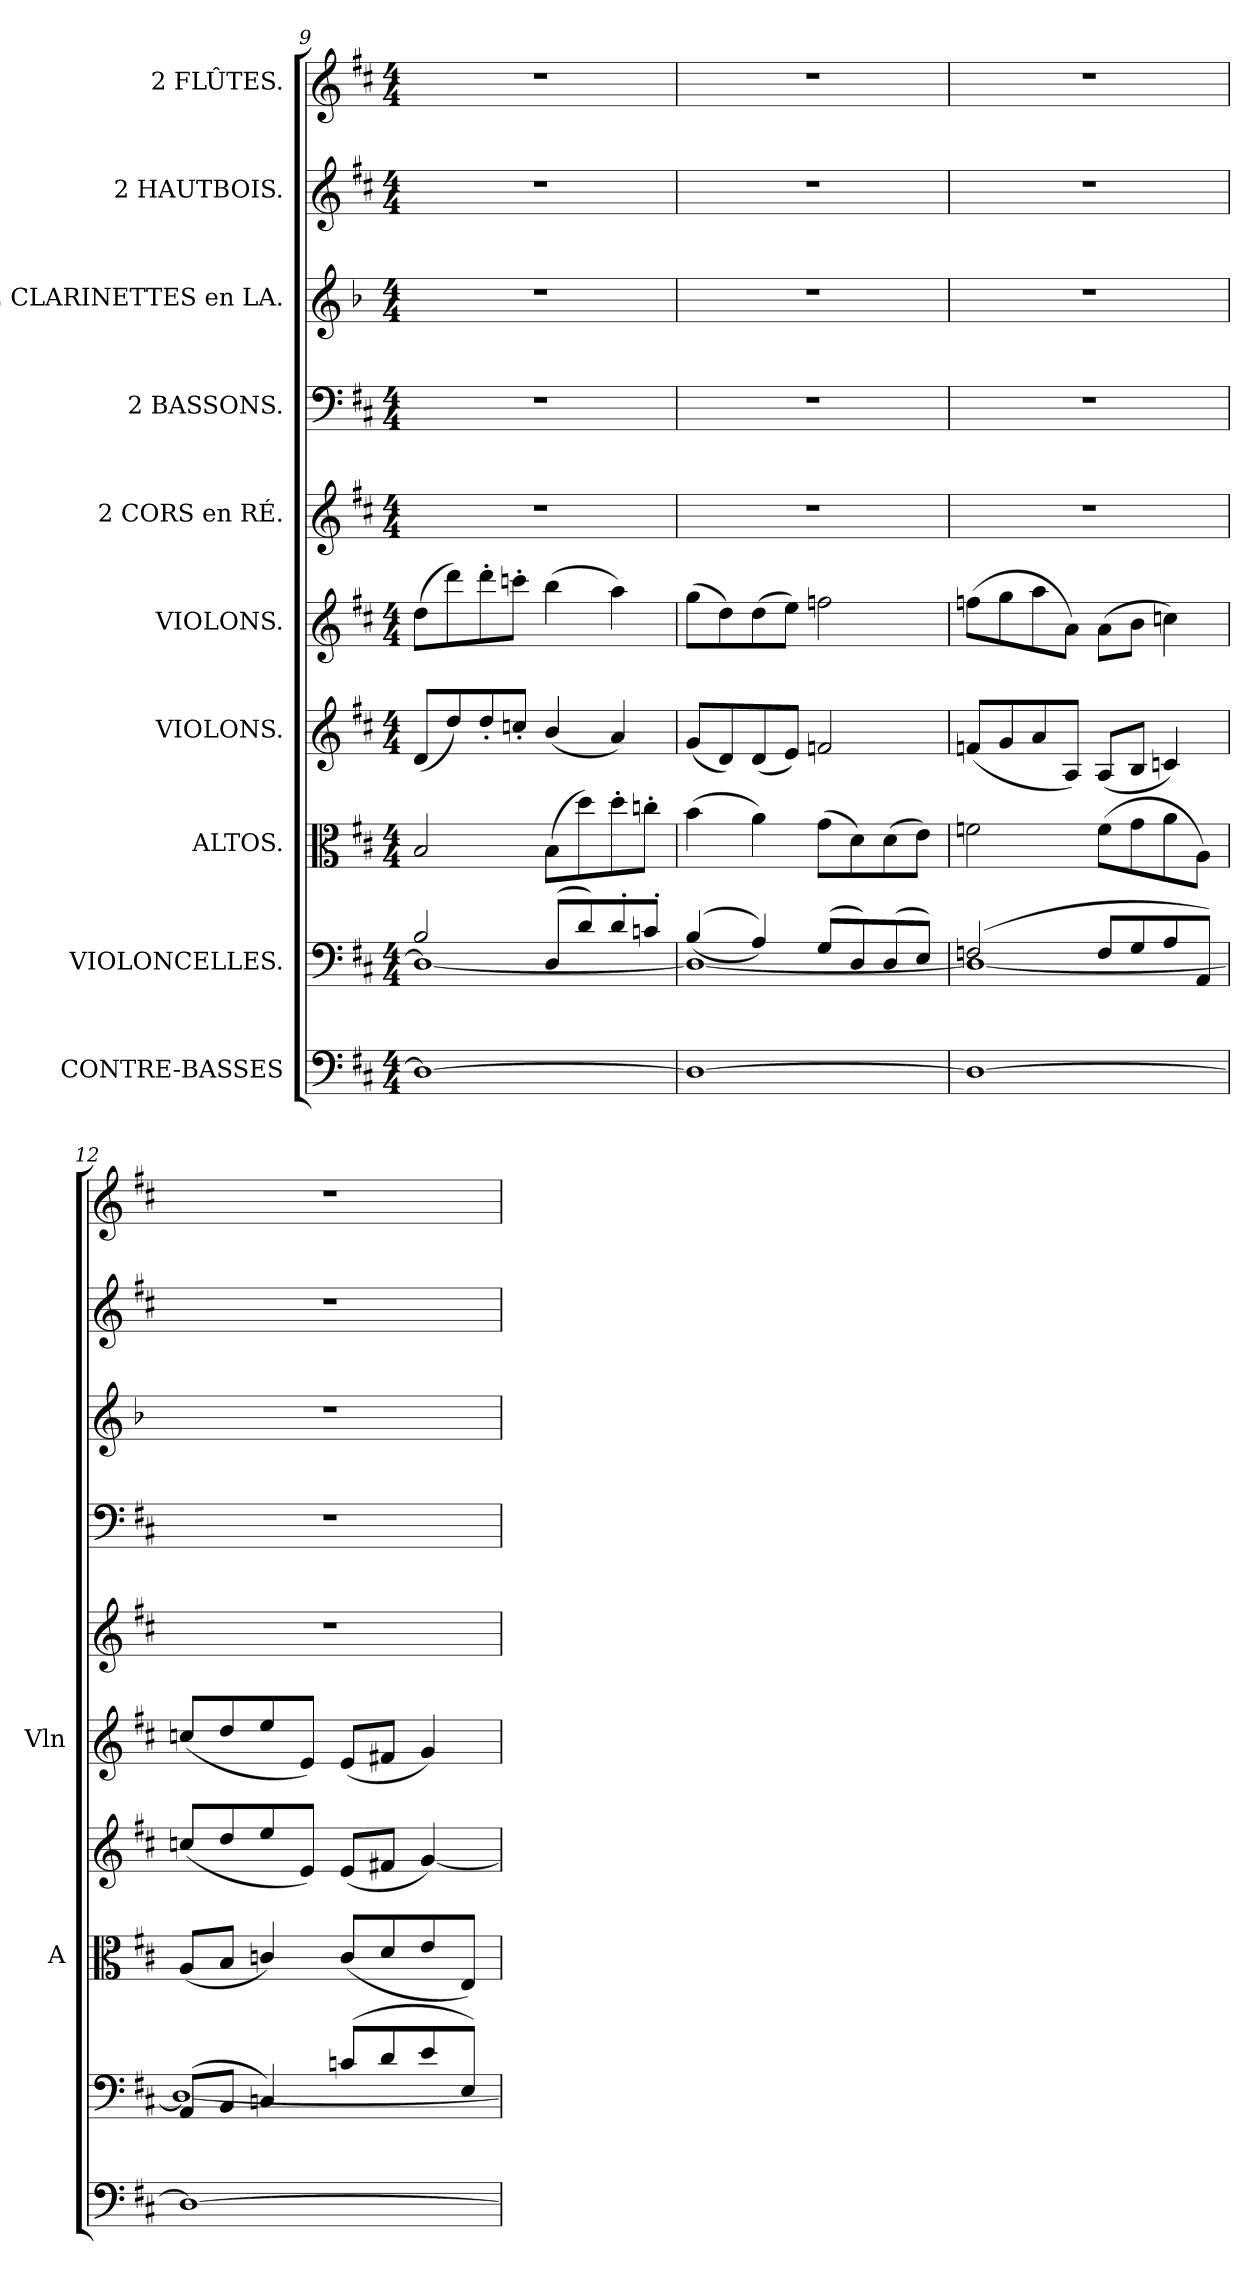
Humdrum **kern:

**kern	**kern	**kern	**kern	**kern	**kern	**kern	**kern	**kern	**kern
*part10	*part9	*part8	*part7	*part6	*part5	*part4	*part3	*part2	*part1
*staff10	*staff9	*staff8	*staff7	*staff6	*staff5	*staff4	*staff3	*staff2	*staff1
*I"CONTRE-BASSES	*I"VIOLONCELLES.	*I"ALTOS.	*I"VIOLONS.	*I"VIOLONS.	*I"2 CORS en RÉ.	*I"2 BASSONS.	*I"2 CLARINETTES en LA.	*I"2 HAUTBOIS.	*I"2 FLÛTES.
*	*	*I'A	*	*I'Vln	*	*	*	*	*
*clefF4	*clefF4	*clefC3	*clefG2	*clefG2	*clefG2	*clefF4	*clefG2	*clefG2	*clefG2
*	*	*	*	*	*	*	*ITrd2c3	*	*
*k[f#c#]	*k[f#c#]	*k[f#c#]	*k[f#c#]	*k[f#c#]	*k[f#c#]	*k[f#c#]	*k[f#c#]	*k[f#c#]	*k[f#c#]
*D:	*D:	*D:	*D:	*D:	*D:	*D:	*D:	*D:	*D:
*M4/4	*M4/4	*M4/4	*M4/4	*M4/4	*M4/4	*M4/4	*M4/4	*M4/4	*M4/4
=9	=9	=9	=9	=9	=9	=9	=9	=9	=9
*	*^	*	*	*	*	*	*	*	*
1D_	2B/	(1D_	2B/	(>8d/L	(>8dd\L	1r	1r	1r	1r	1r
.	.	.	.	8dd/)	8ddd\)	.	.	.	.	.
.	.	.	.	8dd'</	8ddd'>\	.	.	.	.	.
.	.	.	.	8ccn'</J	8cccn'>\J	.	.	.	.	.
.	(<8D/L	.	(>8B\L	(4b/	(>4bb\	.	.	.	.	.
.	8d/)	.	8dd\)	.	.	.	.	.	.	.
.	8d'</	.	8dd'>\	4a/)	4aa\)	.	.	.	.	.
.	8cn'</J	.	8ccn'>\J	.	.	.	.	.	.	.
!!LO:PB:g=z
=10	=10	=10	=10	=10	=10	=10	=10	=10	=10	=10
1D_	(>(4B/	1D_	(>4b\	(<8g/L	(>8gg\L	1r	1r	1r	1r	1r
.	.	.	.	8d/)	8dd\)	.	.	.	.	.
.	4A/))	.	4a\)	(<8d/	(>8dd\	.	.	.	.	.
.	.	.	.	8e/J)	8ee\J)	.	.	.	.	.
.	(<8G/L	.	(>8g\L	2fn/	2ffn\	.	.	.	.	.
.	8D/)	.	8d\)	.	.	.	.	.	.	.
.	(<8D/	.	(>8d\	.	.	.	.	.	.	.
.	8E/J)	.	8e\J)	.	.	.	.	.	.	.
=11	=11	=11	=11	=11	=11	=11	=11	=11	=11	=11
1D_	(<2Fn/	1D_	2fn\	(<8fn/L	(>8ffn\L	1r	1r	1r	1r	1r
.	.	.	.	8g/	8gg\	.	.	.	.	.
.	.	.	.	8a/	8aa\	.	.	.	.	.
.	.	.	.	8A/J)	8a\J)	.	.	.	.	.
.	8F/L	.	(>8f\L	(<8A/L	(>8a\L	.	.	.	.	.
.	8G/	.	8g\	8B/J	8b\J	.	.	.	.	.
.	8A/	.	8a\	4cn/)	4ccn\)	.	.	.	.	.
.	(8AA/J)	.	8A\J)	.	.	.	.	.	.	.
=12	=12	=12	=12	=12	=12	=12	=12	=12	=12	=12
1D_	(>8AA/L	1D_	(<8A/L	(<8ccn/L	(<8ccn/L	1r	1r	1r	1r	1r
.	8BB/J	.	8B/J	8dd/	8dd/	.	.	.	.	.
.	4Cn/)	.	4cn/)	8ee/	8ee/	.	.	.	.	.
.	.	.	.	8e/J)	8e/J)	.	.	.	.	.
.	(<8cn/L	.	(<8c/L	(<8e/L	(<8e/L	.	.	.	.	.
.	8d/	.	8d/	8f#X/J	8f#X/J	.	.	.	.	.
.	8e/	.	8e/	[4g/)	4g/)	.	.	.	.	.
.	8E/J)	.	8E/J)	.	.	.	.	.	.	.
*	*v	*v	*	*	*	*	*	*	*	*
=	=	=	=	=	=	=	=	=	=
*-	*-	*-	*-	*-	*-	*-	*-	*-	*-
